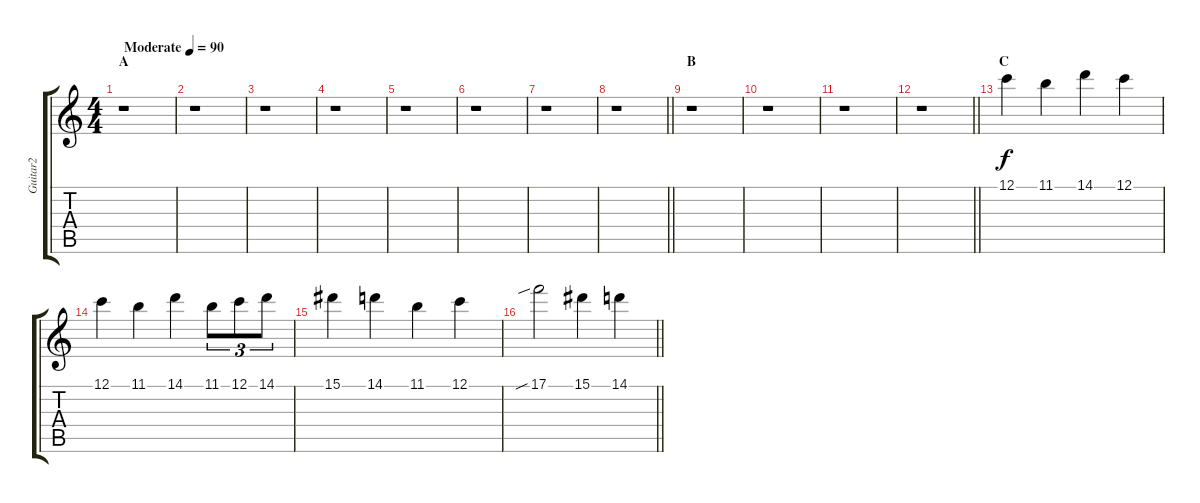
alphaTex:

\track ("Guitar2" "Guitar2") {instrument electricguitarclean}
\staff {score tabs}
\tuning (C4 G3 Eb3 Bb2 F2 C2) {hide}
\ts (4 4)
\section ("" "A")
\tempo (90 "Moderate")
\clef g2
\ks c
r.1{dy f instrument electricguitarclean} |
r.1 |
r.1 |
r.1 |
r.1 |
r.1 |
r.1 |
\barLineRight lightlight
r.1 |
\section ("" "B")
r.1 |
r.1 |
r.1 |
\barLineRight lightlight
r.1 |
\section ("" "C")
12.1.4 11.1.4 14.1.4 12.1.4 |
12.1.4 11.1.4 14.1.4 11.1.8{tu (3 2)} 12.1.8{tu (3 2)} 14.1.8{tu (3 2)} |
15.1.4 14.1.4 11.1.4 12.1.4 |
\barLineRight lightlight
17.1{sib}.2 15.1.4 14.1.4
